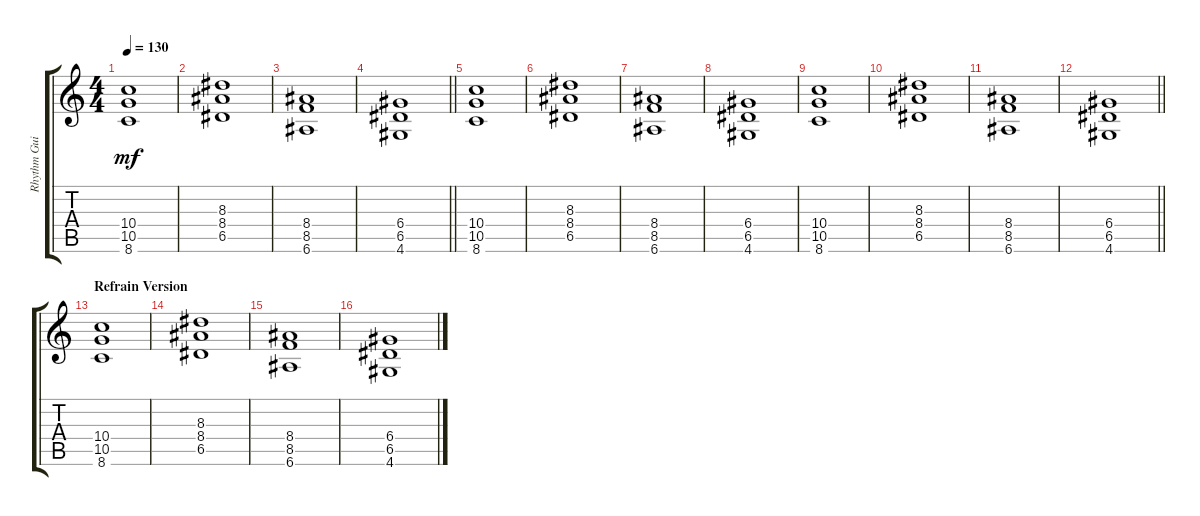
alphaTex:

\track ("Rhythm Guitar" "Rhythm Gui") {instrument distortionguitar}
\staff {score tabs}
\tuning (E4 B3 G3 D3 A2 E2) {hide}
\ts (4 4)
\tempo 130
\clef g2
\ks c
(10.4 10.5 8.6).1{dy mf} |
(8.3 8.4 6.5).1 |
(8.4 8.5 6.6).1 |
\barLineRight lightlight
(6.4 6.5 4.6).1 |
(10.4 10.5 8.6).1 |
(8.3 8.4 6.5).1 |
(8.4 8.5 6.6).1 |
(6.4 6.5 4.6).1 |
(10.4 10.5 8.6).1 |
(8.3 8.4 6.5).1 |
(8.4 8.5 6.6).1 |
\barLineRight lightlight
(6.4 6.5 4.6).1 |
\section ("" "Refrain Version")
(10.4 10.5 8.6).1 |
(8.3 8.4 6.5).1 |
(8.4 8.5 6.6).1 |
(6.4 6.5 4.6).1
